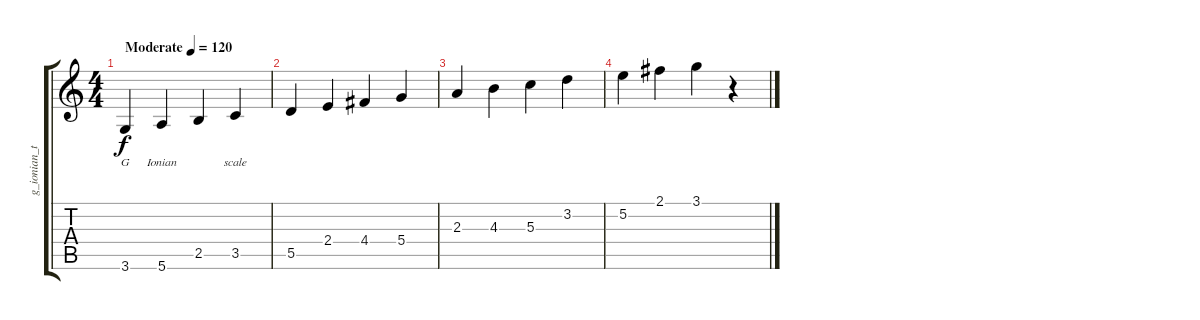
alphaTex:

\track ("g_ionian_test" "g_ionian_t") {instrument electricguitarjazz}
\staff {score tabs}
\tuning (E4 B3 G3 D3 A2 E2) {hide}
\ts (4 4)
\tempo (120 "Moderate")
\clef g2
\ks c
3.6.4{lyrics (0 "G") lyrics (1 "") lyrics (2 "") lyrics (3 "") lyrics (4 "") dy f instrument electricguitarjazz} 5.6.4{lyrics (0 "Ionian") lyrics (1 "") lyrics (2 "") lyrics (3 "") lyrics (4 "")} 2.5.4{lyrics (0 "") lyrics (1 "") lyrics (2 "") lyrics (3 "") lyrics (4 "")} 3.5.4{lyrics (0 "scale") lyrics (1 "") lyrics (2 "") lyrics (3 "") lyrics (4 "")} |
5.5.4 2.4.4 4.4.4 5.4.4 |
2.3.4 4.3.4 5.3.4 3.2.4 |
5.2.4 2.1.4 3.1.4 r.4
